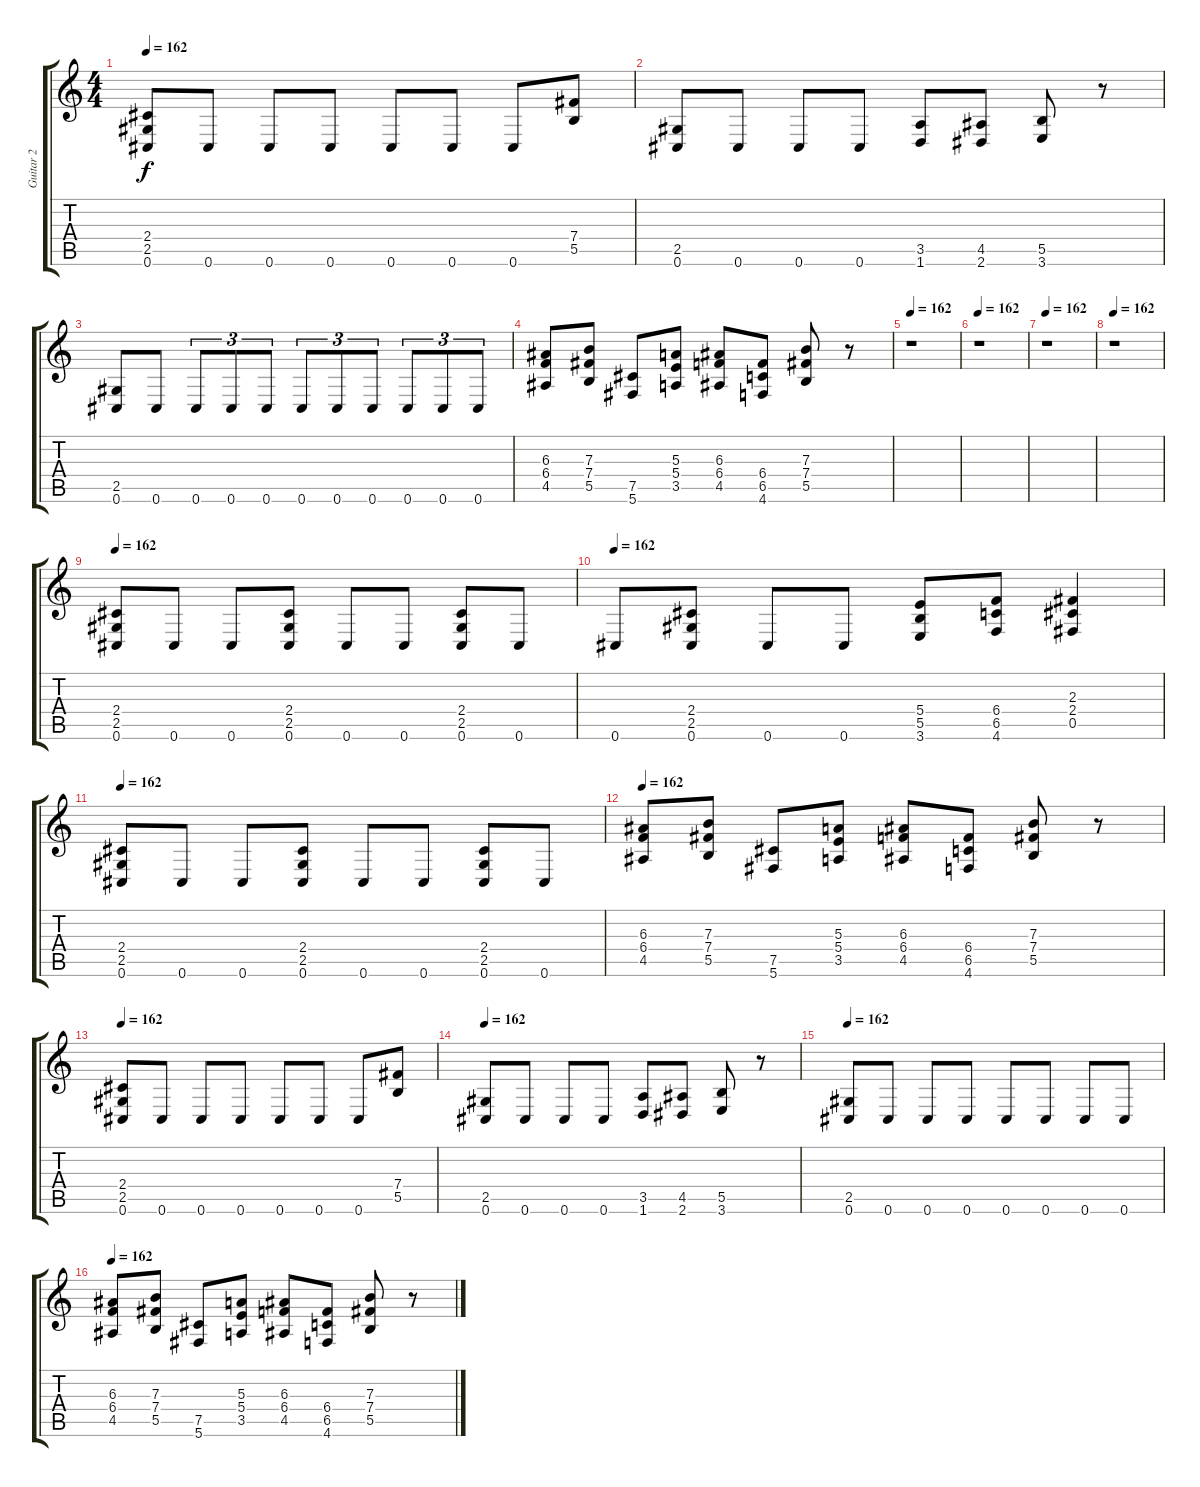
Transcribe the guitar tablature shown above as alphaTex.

\track ("Guitar 2" "Guitar 2") {instrument distortionguitar}
\staff {score tabs}
\tuning (Db4 Ab3 E3 B2 Gb2 Db2) {hide}
\ts (4 4)
\tempo 162
\clef g2
\ks c
(2.4 2.5 0.6).8{dy f} 0.6.8 0.6.8 0.6.8 0.6.8 0.6.8 0.6.8 (7.4 5.5).8 |
(2.5 0.6).8 0.6.8 0.6.8 0.6.8 (3.5 1.6).8 (4.5 2.6).8 (5.5 3.6).8 r.8 |
(2.5 0.6).8 0.6.8 0.6.8{tu (3 2)} 0.6.8{tu (3 2)} 0.6.8{tu (3 2)} 0.6.8{tu (3 2)} 0.6.8{tu (3 2)} 0.6.8{tu (3 2)} 0.6.8{tu (3 2)} 0.6.8{tu (3 2)} 0.6.8{tu (3 2)} |
(6.3 6.4 4.5).8 (7.3 7.4 5.5).8 (7.5 5.6).8 (5.3 5.4 3.5).8 (6.3 6.4 4.5).8 (6.4 6.5 4.6).8 (7.3 7.4 5.5).8 r.8 |
\tempo 162
r.1 |
\tempo 162
r.1 |
\tempo 162
r.1 |
\tempo 162
r.1 |
\tempo 162
(2.4 2.5 0.6).8 0.6.8 0.6.8 (2.4 2.5 0.6).8 0.6.8 0.6.8 (2.4 2.5 0.6).8 0.6.8 |
\tempo 162
0.6.8 (2.4 2.5 0.6).8 0.6.8 0.6.8 (5.4 5.5 3.6).8 (6.4 6.5 4.6).8 (2.3 2.4 0.5).4 |
\tempo 162
(2.4 2.5 0.6).8 0.6.8 0.6.8 (2.4 2.5 0.6).8 0.6.8 0.6.8 (2.4 2.5 0.6).8 0.6.8 |
\tempo 162
(6.3 6.4 4.5).8 (7.3 7.4 5.5).8 (7.5 5.6).8 (5.3 5.4 3.5).8 (6.3 6.4 4.5).8 (6.4 6.5 4.6).8 (7.3 7.4 5.5).8 r.8 |
\tempo 162
(2.4 2.5 0.6).8 0.6.8 0.6.8 0.6.8 0.6.8 0.6.8 0.6.8 (7.4 5.5).8 |
\tempo 162
(2.5 0.6).8 0.6.8 0.6.8 0.6.8 (3.5 1.6).8 (4.5 2.6).8 (5.5 3.6).8 r.8 |
\tempo 162
(2.5 0.6).8 0.6.8 0.6.8 0.6.8 0.6.8 0.6.8 0.6.8 0.6.8 |
\tempo 162
(6.3 6.4 4.5).8 (7.3 7.4 5.5).8 (7.5 5.6).8 (5.3 5.4 3.5).8 (6.3 6.4 4.5).8 (6.4 6.5 4.6).8 (7.3 7.4 5.5).8 r.8
